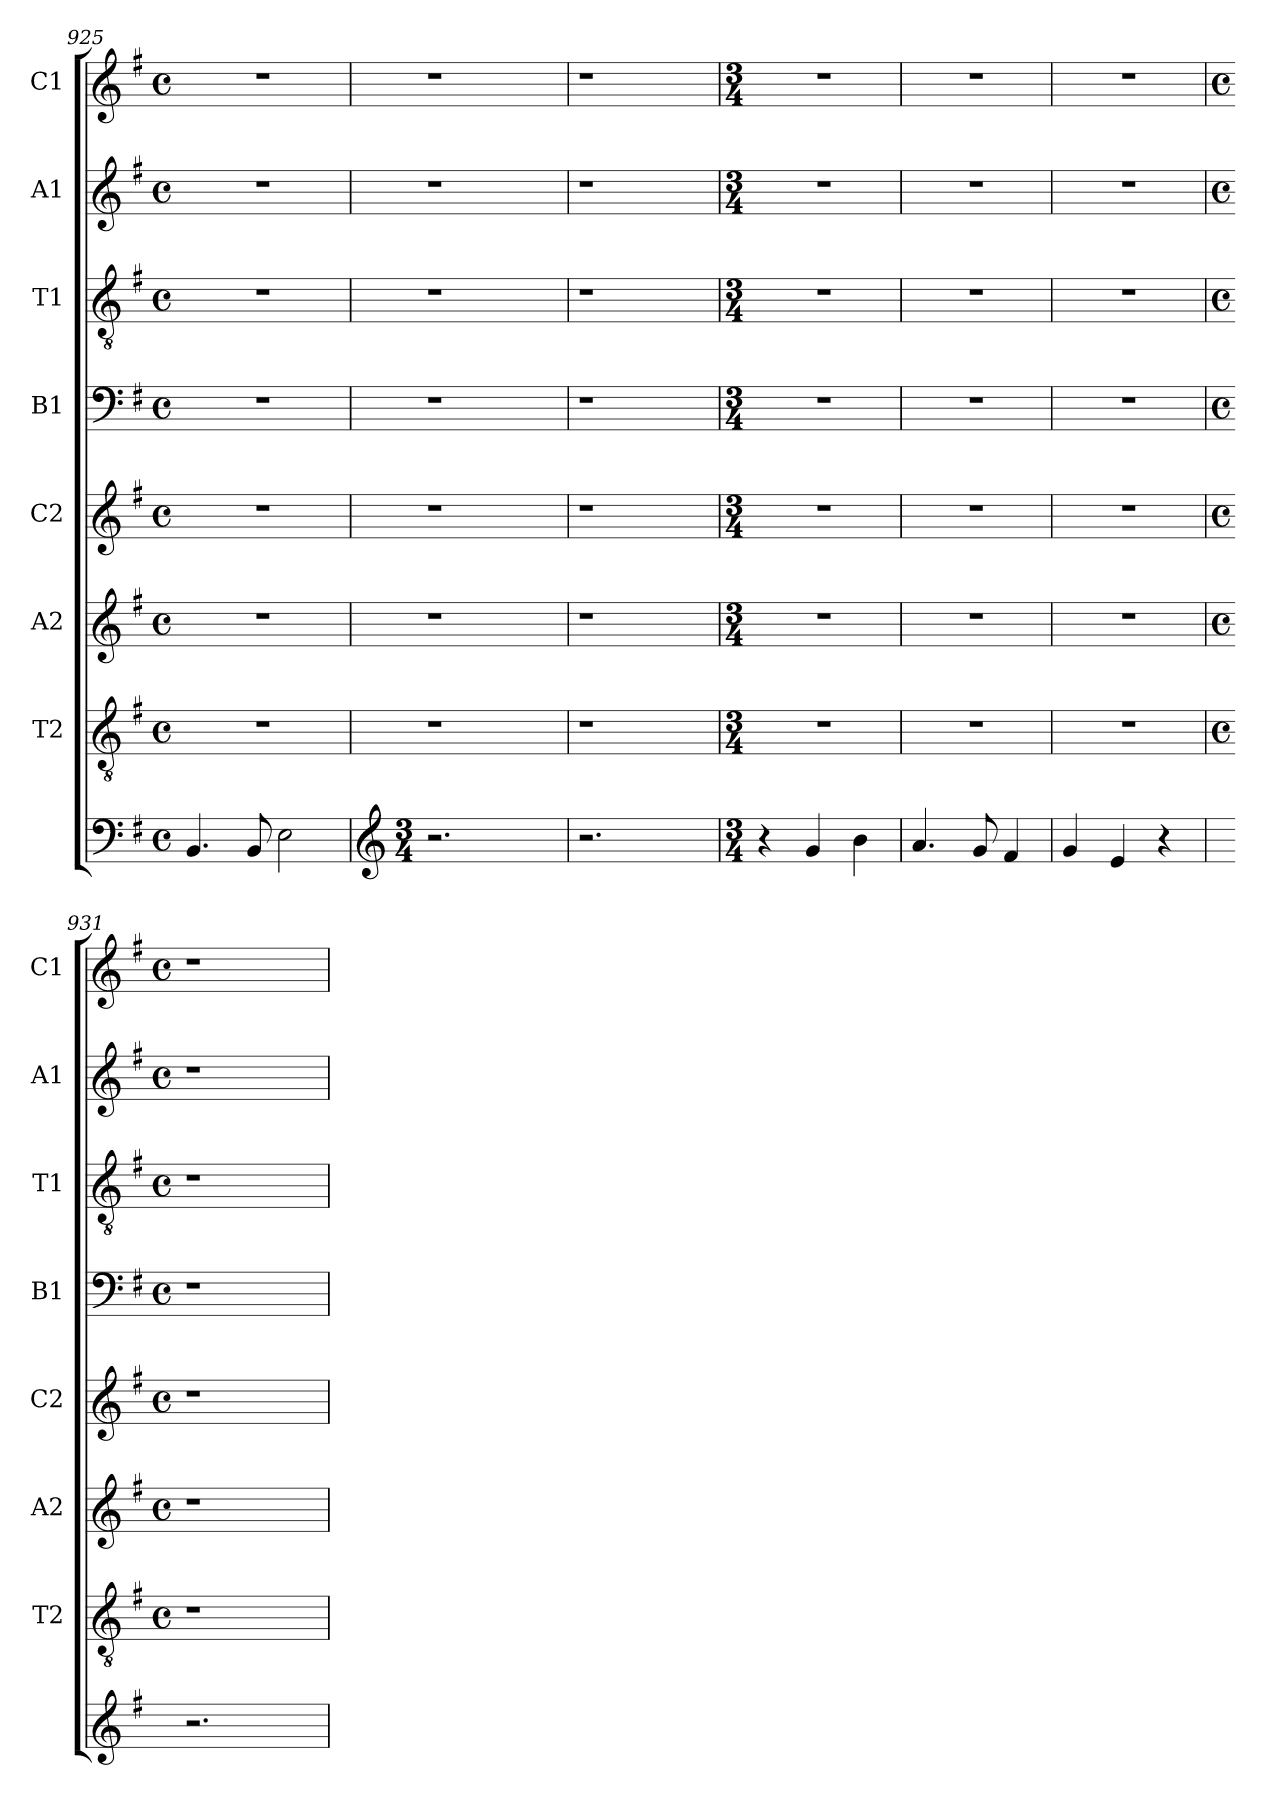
**kern	**kern	**kern	**kern	**kern	**kern	**kern	**kern
*part8	*part7	*part6	*part5	*part4	*part3	*part2	*part1
*staff8	*staff7	*staff6	*staff5	*staff4	*staff3	*staff2	*staff1
*	*I"T2	*I"A2	*I"C2	*I"B1	*I"T1	*I"A1	*I"C1
*	*I'T2	*I'A2	*I'C2	*I'B1	*I'T1	*I'A1	*I'C1
*clefF4	*clefGv2	*clefG2	*clefG2	*clefF4	*clefGv2	*clefG2	*clefG2
*k[f#]	*k[f#]	*k[f#]	*k[f#]	*k[f#]	*k[f#]	*k[f#]	*k[f#]
*G:	*G:	*G:	*G:	*G:	*G:	*G:	*G:
*M4/4	*M4/4	*M4/4	*M4/4	*M4/4	*M4/4	*M4/4	*M4/4
*met(c)	*met(c)	*met(c)	*met(c)	*met(c)	*met(c)	*met(c)	*met(c)
=925	=925	=925	=925	=925	=925	=925	=925
4.BB/	1r	1r	1r	1r	1r	1r	1r
8BB/	.	.	.	.	.	.	.
2E\	.	.	.	.	.	.	.
!!LO:PB:g=z
=926	=926	=926	=926	=926	=926	=926	=926
*clefG2	*	*	*	*	*	*	*
*M3/4	*	*	*	*	*	*	*
2.r	1r	1r	1r	1r	1r	1r	1r
4ryy	.	.	.	.	.	.	.
=927	=927	=927	=927	=927	=927	=927	=927
2.r	1r	1r	1r	1r	1r	1r	1r
4ryy	.	.	.	.	.	.	.
=928	=928	=928	=928	=928	=928	=928	=928
*M3/4	*M3/4	*M3/4	*M3/4	*M3/4	*M3/4	*M3/4	*M3/4
4r	2.r	2.r	2.r	2.r	2.r	2.r	2.r
4g/	.	.	.	.	.	.	.
4b\	.	.	.	.	.	.	.
=929	=929	=929	=929	=929	=929	=929	=929
4.a/	2.r	2.r	2.r	2.r	2.r	2.r	2.r
8g/	.	.	.	.	.	.	.
4f#/	.	.	.	.	.	.	.
=930	=930	=930	=930	=930	=930	=930	=930
4g/	2.r	2.r	2.r	2.r	2.r	2.r	2.r
4e/	.	.	.	.	.	.	.
4r	.	.	.	.	.	.	.
=931	=931	=931	=931	=931	=931	=931	=931
*	*M4/4	*M4/4	*M4/4	*M4/4	*M4/4	*M4/4	*M4/4
*	*met(c)	*met(c)	*met(c)	*met(c)	*met(c)	*met(c)	*met(c)
2.r	1r	1r	1r	1r	1r	1r	1r
4ryy	.	.	.	.	.	.	.
=	=	=	=	=	=	=	=
*-	*-	*-	*-	*-	*-	*-	*-
